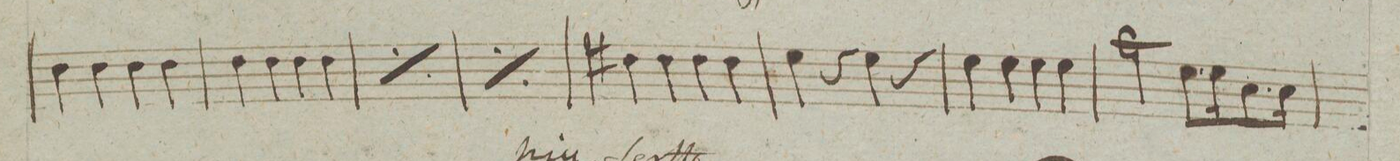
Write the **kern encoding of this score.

**kern	**dynam
*I"Baſso	*
*clefF4	*
*k[]	*
*met(c|)	*
*M2/2	*
4F\	.
4F\	.
4F\	.
4F\	.
=119	=119
4F\	.
4F\	.
4F\	.
4F\	.
=120	=120
*rep	*
4F\	.
4F\	.
4F\	.
4F\	.
*Xrep	*
=121	=121
*rep	*
4F\	.
4F\	.
4F\	.
4F\	.
*Xrep	*
=122	=122
4F#X\	.
4F#\	.
4F#\	.
4F#\	.
=123	=123
4G\	.
4r	.
4G\	.
4r	.
=124	=124
4G\	.
4G\	.
4G\	.
4G\	.
=125	=125
2c\	.
8.G\L	.
16G\K	.
8.E\	.
16E\Jk	.
=126	=126
*-	*-
